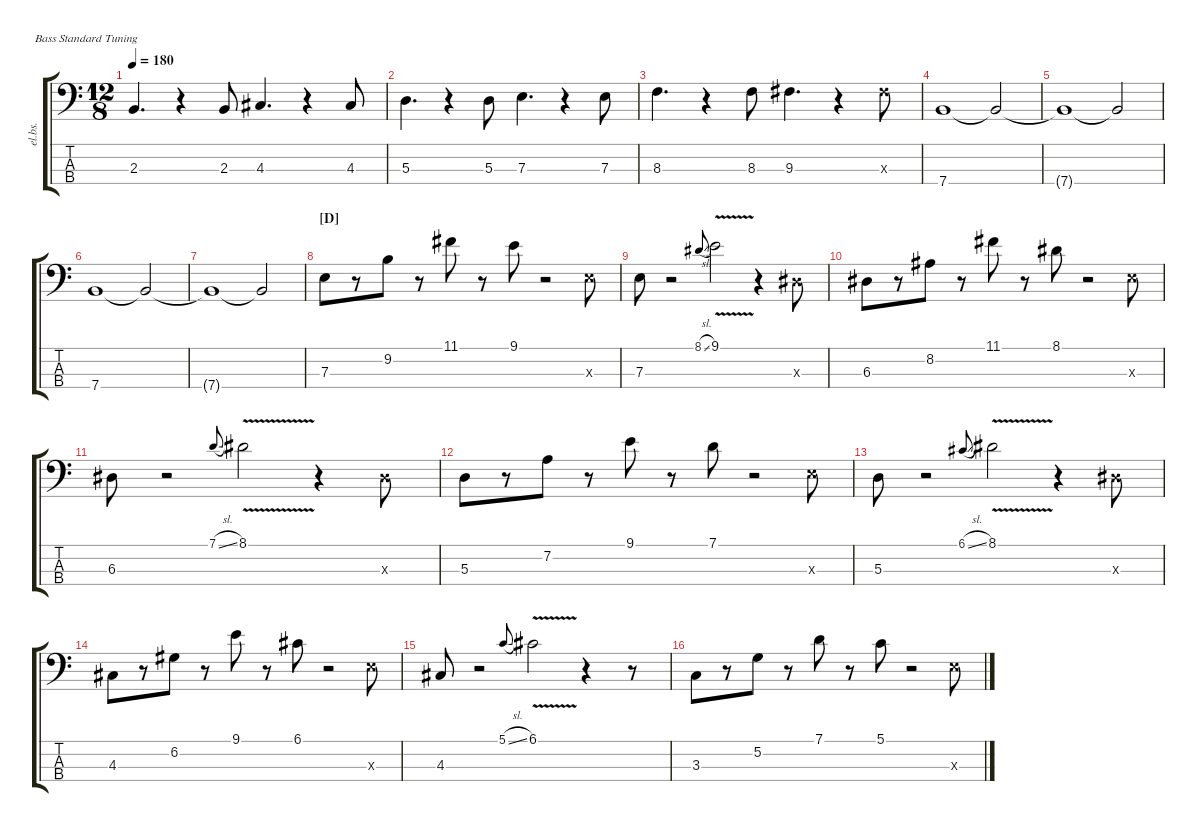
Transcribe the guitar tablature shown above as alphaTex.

\defaultSystemsLayout 2
\hideDynamics
\track ("田中章弘" "el.bs.") {defaultSystemsLayout 2 instrument electricbassfinger}
\staff {score tabs}
\tuning (G2 D2 A1 E1)
\ts (12 8)
\tempo 180
\clef f4
\ks c
2.3.4{d dy mf beam Up} r.4{beam Down} 2.3.8{beam Up} 4.3{acc #}.4{d beam Up} r.4{beam Down} 4.3{acc #}.8{beam Up} |
5.3.4{d beam Down} r.4{beam Down} 5.3.8{beam Down} 7.3.4{d beam Down} r.4{beam Down} 7.3.8{beam Down} |
8.3.4{d beam Down} r.4{beam Down} 8.3.8{beam Down} 9.3{acc #}.4{d beam Down} r.4{beam Down} 9.3{x acc #}.8{beam Down} |
7.4.1{beam Up} 7.4{t}.2{beam Up} |
7.4{t}.1{beam Up} 7.4{t}.2{beam Up} |
7.4.1{beam Up} 7.4{t}.2{beam Up} |
7.4{t}.1{beam Up} 7.4{t}.2{beam Up} |
\section ("D" "")
7.3.8{beam Down} r.8{beam Down} 9.2.8{beam Down} r.8{beam Down} 11.1{acc #}.8{beam Down} r.8{beam Down} 9.1.8{beam Down} r.2{beam Down} 7.3{x}.8{beam Down} |
7.3.8{beam Down} r.2{beam Down} 8.1{sl acc #}.8{gr onbeat beam Up} 9.1{v}.2{beam Down} r.4{beam Down} 6.3{x acc #}.8{beam Down} |
6.3{acc #}.8{beam Down} r.8{beam Down} 8.2{acc #}.8{beam Down} r.8{beam Down} 11.1{acc #}.8{beam Down} r.8{beam Down} 8.1{acc #}.8{beam Down} r.2{beam Down} 7.3{x}.8{beam Down} |
6.3{acc #}.8{beam Down} r.2{beam Down} 7.1{sl}.8{gr onbeat beam Up} 8.1{v acc #}.2{beam Down} r.4{beam Down} 6.3{x acc #}.8{beam Down} |
5.3.8{beam Down} r.8{beam Down} 7.2.8{beam Down} r.8{beam Down} 9.1.8{beam Down} r.8{beam Down} 7.1.8{beam Down} r.2{beam Down} 7.3{x}.8{beam Down} |
5.3.8{beam Down} r.2{beam Down} 6.1{sl acc #}.8{gr onbeat beam Up} 8.1{v acc #}.2{beam Down} r.4{beam Down} 6.3{x acc #}.8{beam Down} |
4.3{acc #}.8{beam Down} r.8{beam Down} 6.2{acc #}.8{beam Down} r.8{beam Down} 9.1.8{beam Down} r.8{beam Down} 6.1{acc #}.8{beam Down} r.2{beam Down} 7.3{x}.8{beam Down} |
4.3{acc #}.8{beam Up} r.2{beam Down} 5.1{sl}.8{gr onbeat beam Up} 6.1{v acc #}.2{beam Down} r.4{beam Down} r.8{beam Down} |
3.3.8{beam Down} r.8{beam Down} 5.2.8{beam Down} r.8{beam Down} 7.1.8{beam Down} r.8{beam Down} 5.1.8{beam Down} r.2{beam Down} 7.3{x}.8{beam Down}
